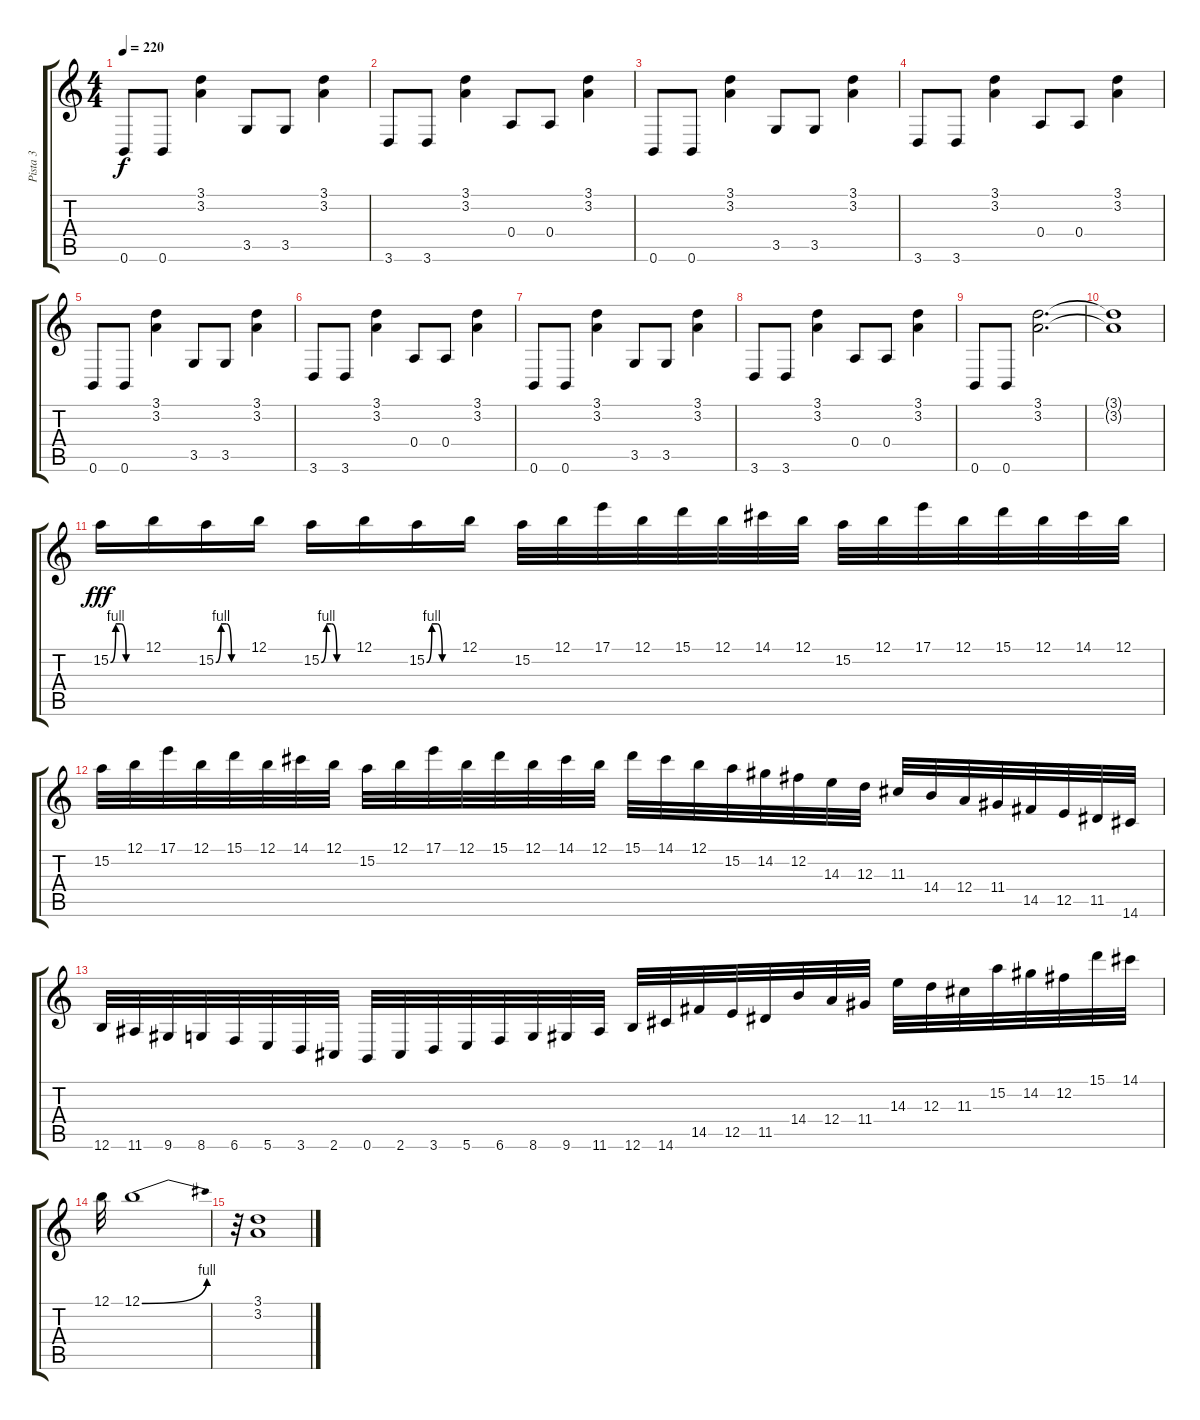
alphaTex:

\track ("Pista 3" "Pista 3") {instrument distortionguitar}
\staff {score tabs}
\tuning (B3 Gb3 D3 A2 E2 B1) {hide}
\ts (4 4)
\tempo 220
\clef g2
\ks c
0.6.8{dy f} 0.6.8 (3.1 3.2).4 3.5.8 3.5.8 (3.1 3.2).4 |
3.6.8 3.6.8 (3.1 3.2).4 0.4.8 0.4.8 (3.1 3.2).4 |
0.6.8 0.6.8 (3.1 3.2).4 3.5.8 3.5.8 (3.1 3.2).4 |
3.6.8 3.6.8 (3.1 3.2).4 0.4.8 0.4.8 (3.1 3.2).4 |
0.6.8 0.6.8 (3.1 3.2).4 3.5.8 3.5.8 (3.1 3.2).4 |
3.6.8 3.6.8 (3.1 3.2).4 0.4.8 0.4.8 (3.1 3.2).4 |
0.6.8 0.6.8 (3.1 3.2).4 3.5.8 3.5.8 (3.1 3.2).4 |
3.6.8 3.6.8 (3.1 3.2).4 0.4.8 0.4.8 (3.1 3.2).4 |
0.6.8 0.6.8 (3.1 3.2).2{d} |
(3.1{t} 3.2{t}).1 |
15.2{be (custom 0 0 10 4 20 4 30 0 60 0)}.16{dy fff} 12.1.16 15.2{be (custom 0 0 10 4 20 4 30 0 60 0)}.16 12.1.16 15.2{be (custom 0 0 10 4 20 4 30 0 60 0)}.16 12.1.16 15.2{be (custom 0 0 10 4 20 4 30 0 60 0)}.16 12.1.16 15.2.32 12.1.32 17.1.32 12.1.32 15.1.32 12.1.32 14.1.32 12.1.32 15.2.32 12.1.32 17.1.32 12.1.32 15.1.32 12.1.32 14.1.32 12.1.32 |
15.2.32 12.1.32 17.1.32 12.1.32 15.1.32 12.1.32 14.1.32 12.1.32 15.2.32 12.1.32 17.1.32 12.1.32 15.1.32 12.1.32 14.1.32 12.1.32 15.1.32 14.1.32 12.1.32 15.2.32 14.2.32 12.2.32 14.3.32 12.3.32 11.3.32 14.4.32 12.4.32 11.4.32 14.5.32 12.5.32 11.5.32 14.6.32 |
12.6.32 11.6.32 9.6.32 8.6.32 6.6.32 5.6.32 3.6.32 2.6.32 0.6.32 2.6.32 3.6.32 5.6.32 6.6.32 8.6.32 9.6.32 11.6.32 12.6.32 14.6.32 14.5.32 12.5.32 11.5.32 14.4.32 12.4.32 11.4.32 14.3.32 12.3.32 11.3.32 15.2.32 14.2.32 12.2.32 15.1.32 14.1.32 |
12.1.32 12.1{be (bend 0 0 60 4)}.1 |
r.32 (3.1 3.2).1
